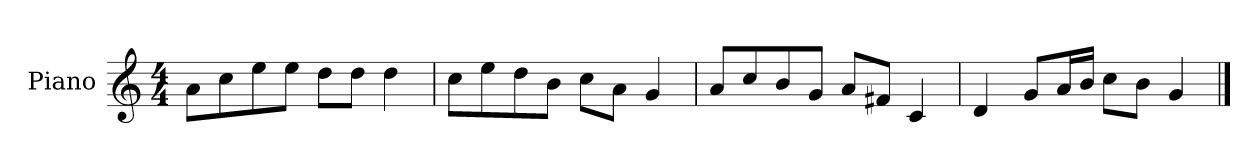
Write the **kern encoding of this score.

**kern
*part1
*staff1
*I"Piano
*I'P-no
*clefG2
*k[]
*M4/4
*MM90
=1
8a\L
8cc\
8ee\
8ee\J
8dd\L
8dd\J
4dd\
=2
8cc\L
8ee\
8dd\
8b\J
8cc\L
8a\J
4g/
=3
8a/L
8cc/
8b/
8g/J
8a/L
8f#X/J
4c/
=4
4d/
8g/L
16a/L
16b/JJ
8cc\L
8b\J
4g/
==
*-
